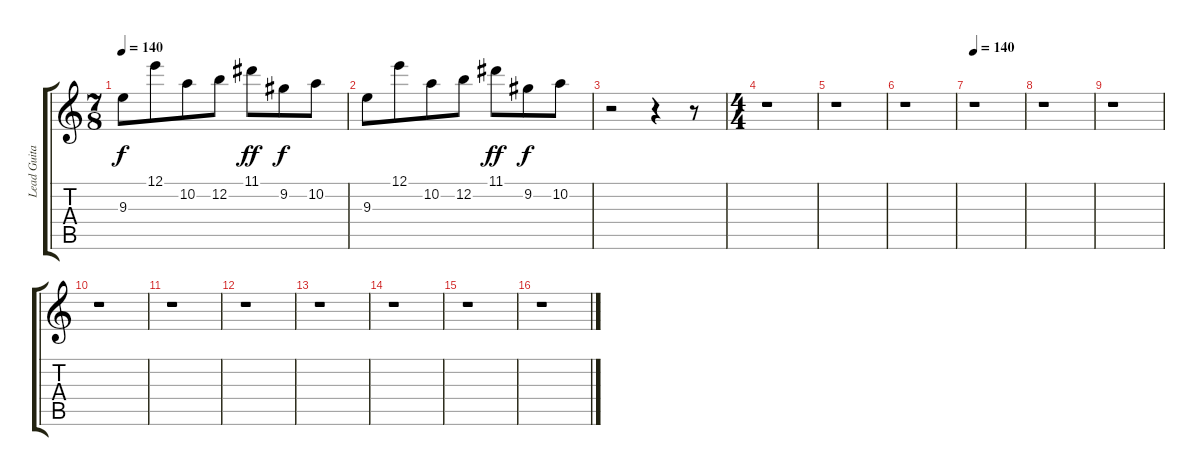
\track ("Lead Guitar 2" "Lead Guita") {instrument distortionguitar}
\staff {score tabs}
\tuning (E4 B3 G3 D3 A2 E2) {hide}
\ts (7 8)
\tempo 140
\clef g2
\ks c
9.3.8{dy f} 12.1.8 10.2.8 12.2.8 11.1.8{dy ff} 9.2.8{dy f} 10.2.8 |
9.3.8 12.1.8 10.2.8 12.2.8 11.1.8{dy ff} 9.2.8{dy f} 10.2.8 |
r.2 r.4 r.8 |
\ts (4 4)
r.1 |
r.1 |
r.1 |
\tempo 140
r.1 |
r.1 |
r.1 |
r.1 |
r.1 |
r.1 |
r.1 |
r.1 |
r.1 |
r.1
